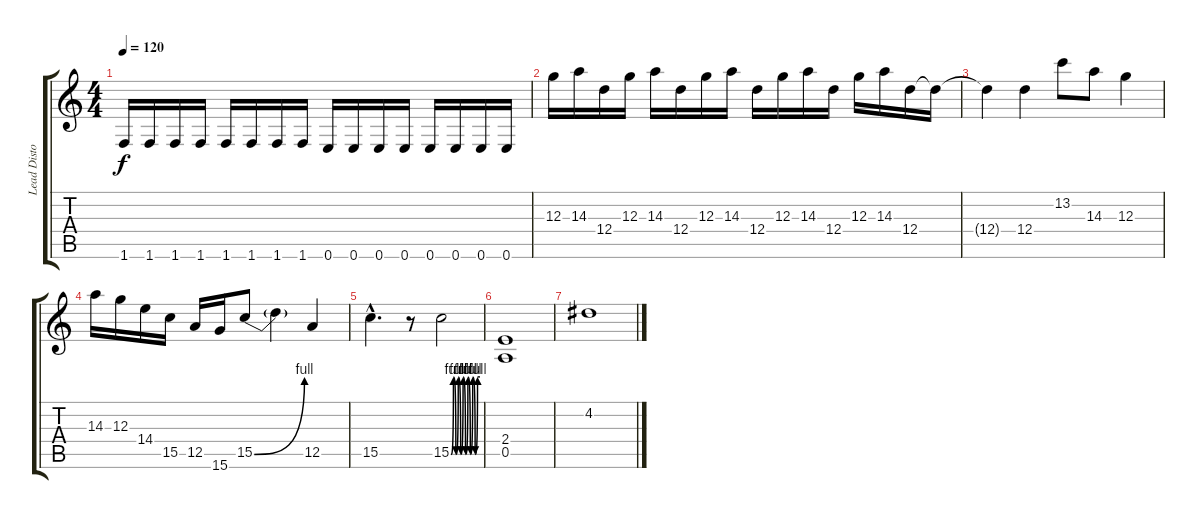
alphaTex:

\track ("Lead Distortion" "Lead Disto") {instrument distortionguitar}
\staff {score tabs}
\tuning (E4 B3 G3 D3 A2 E2) {hide}
\ts (4 4)
\tempo 120
\clef g2
\ks c
1.6.16{dy f} 1.6.16 1.6.16 1.6.16 1.6.16 1.6.16 1.6.16 1.6.16 0.6.16 0.6.16 0.6.16 0.6.16 0.6.16 0.6.16 0.6.16 0.6.16 |
12.3.16 14.3.16 12.4.16 12.3.16 14.3.16 12.4.16 12.3.16 14.3.16 12.4.16 12.3.16 14.3.16 12.4.16 12.3.16 14.3.16 12.4.16 12.4{t}.16 |
12.4{t}.4 12.4.4 13.2.8 14.3.8 12.3.4 |
14.3.16 12.3.16 14.4.16 15.5.16 12.5.16 15.6.16 15.5{be (bend 0 0 60 4)}.8 15.5{t}.4 12.5.4 |
15.5{hac}.4{d} r.8 15.5{be (custom 0 0 5 4 10 0 15 4 20 0 25 4 30 0 35 4 40 0 45 4 50 0 55 4 60 4)}.2 |
(2.4 0.5).1 |
4.2.1
